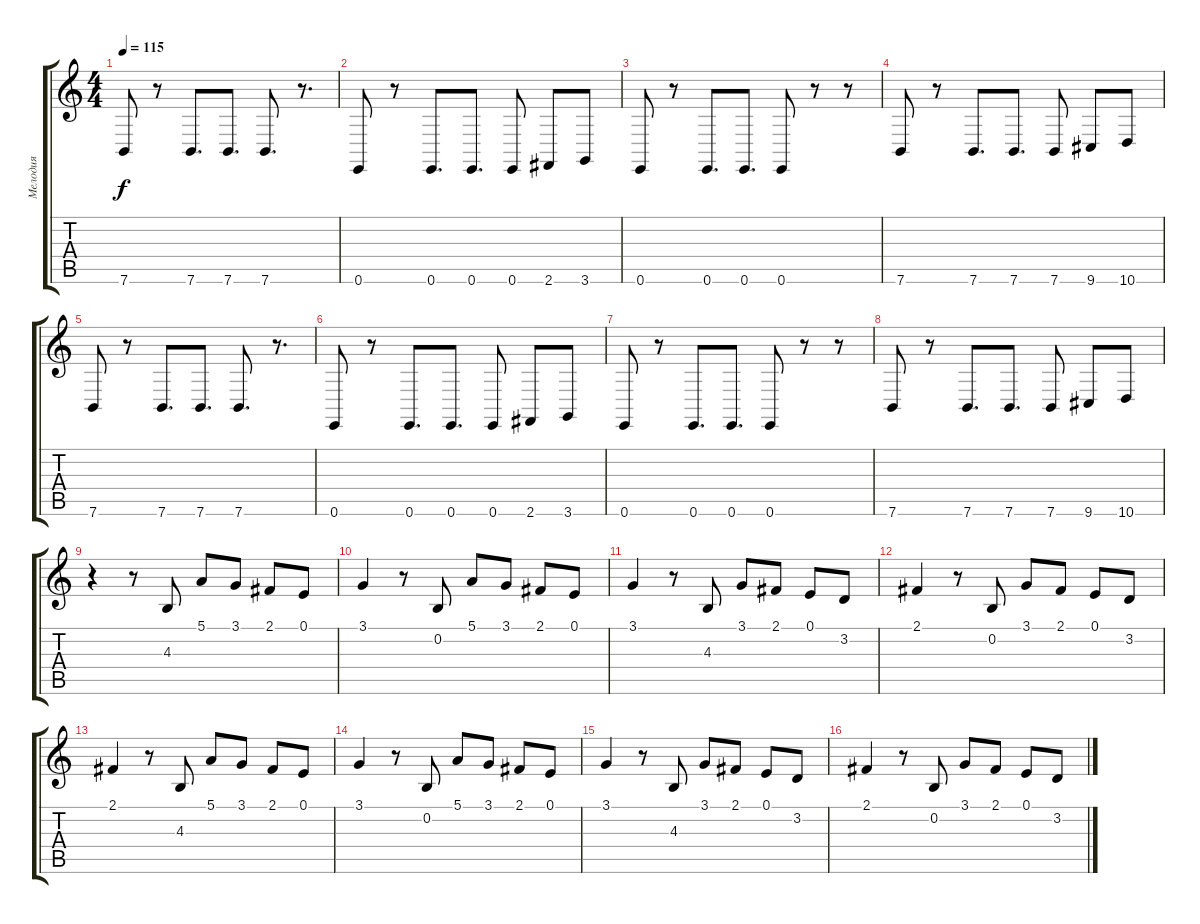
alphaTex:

\track ("Мелодия" "Мелодия") {instrument brightacousticpiano}
\staff {score tabs}
\tuning (E4 B3 G3 D3 A2 E2) {hide}
\ts (4 4)
\tempo 115
\clef g2
\ks c
7.6.8{dy f} r.8 7.6.8{d} 7.6.8{d} 7.6.8{d} r.8{d} |
0.6.8 r.8 0.6.8{d} 0.6.8{d} 0.6.8 2.6.8 3.6.8 |
0.6.8 r.8 0.6.8{d} 0.6.8{d} 0.6.8 r.8 r.8 |
7.6.8 r.8 7.6.8{d} 7.6.8{d} 7.6.8 9.6.8 10.6.8 |
7.6.8 r.8 7.6.8{d} 7.6.8{d} 7.6.8{d} r.8{d} |
0.6.8 r.8 0.6.8{d} 0.6.8{d} 0.6.8 2.6.8 3.6.8 |
0.6.8 r.8 0.6.8{d} 0.6.8{d} 0.6.8 r.8 r.8 |
7.6.8 r.8 7.6.8{d} 7.6.8{d} 7.6.8 9.6.8 10.6.8 |
r.4 r.8 4.3.8 5.1.8 3.1.8 2.1.8 0.1.8 |
3.1.4 r.8 0.2.8 5.1.8 3.1.8 2.1.8 0.1.8 |
3.1.4 r.8 4.3.8 3.1.8 2.1.8 0.1.8 3.2.8 |
2.1.4 r.8 0.2.8 3.1.8 2.1.8 0.1.8 3.2.8 |
2.1.4 r.8 4.3.8 5.1.8 3.1.8 2.1.8 0.1.8 |
3.1.4 r.8 0.2.8 5.1.8 3.1.8 2.1.8 0.1.8 |
3.1.4 r.8 4.3.8 3.1.8 2.1.8 0.1.8 3.2.8 |
2.1.4 r.8 0.2.8 3.1.8 2.1.8 0.1.8 3.2.8
